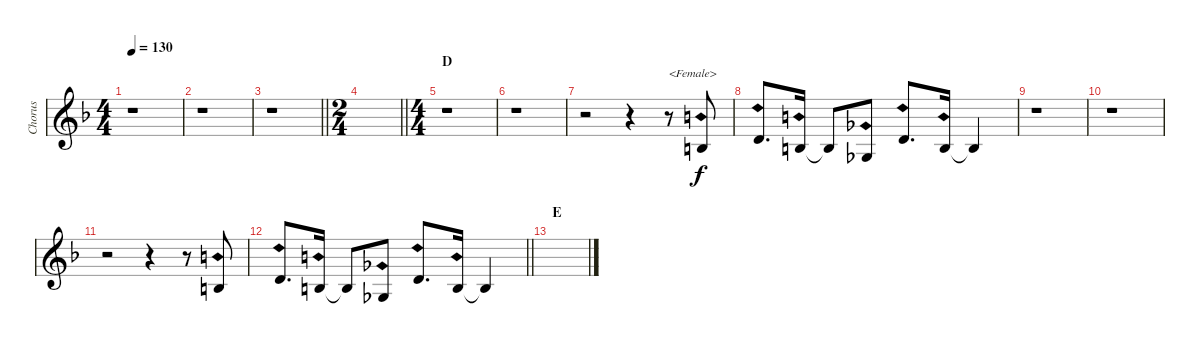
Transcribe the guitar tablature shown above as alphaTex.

\track ("Chorus" "Chorus") {instrument pad1newage}
\staff {score}
\tuning (Db4 Ab3 E3 B2 Gb2 Db2) {hide}
\ts (4 4)
\tempo 130
\clef g2
\ks f
r.1{dy f} |
r.1 |
\barLineRight lightlight
r.1 |
\ts (2 4)
\barLineRight lightlight
|
\ts (4 4)
\section ("" "D")
r.1 |
r.1 |
r.2 r.4 r.8{txt "<Female>" instrument pad1newage} 3.2{sh 12}.8 |
1.1{sh 12}.8{d} 3.2{sh 12}.16 3.2{t}.8 2.3{sh 12}.8 1.1{sh 12}.8{d} 3.2{sh 12}.16 3.2{t}.4 |
r.1 |
r.1 |
r.2 r.4 r.8 3.2{sh 12}.8 |
\barLineRight lightlight
1.1{sh 12}.8{d} 3.2{sh 12}.16 3.2{t}.8 2.3{sh 12}.8 1.1{sh 12}.8{d} 3.2{sh 12}.16 3.2{t}.4 |
\section ("" "E")
